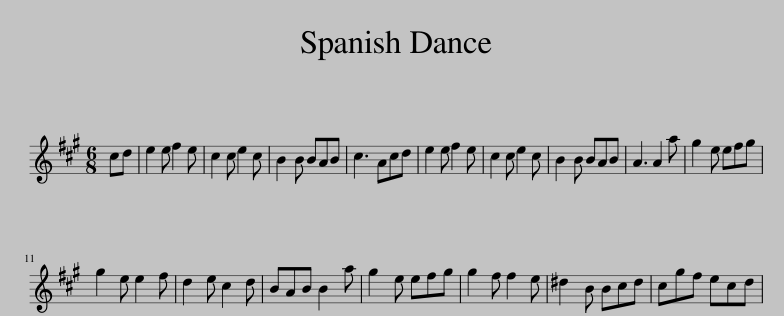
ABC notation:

X:1
L:1/8
M:6/8
I:linebreak $
K:A
V:1 treble
V:1
 cd | e2 e f2 e | c2 c e2 c | B2 B BAB | c3 Acd | %5
 e2 e f2 e | c2 c e2 c | B2 B BAB | A3 A2 a | g2 e efg |$ %10
 g2 e e2 f | d2 e c2 d | BAB B2 a | g2 e efg | g2 f f2 e | %15
 ^d2 B Bcd | cgf ecd | %17
